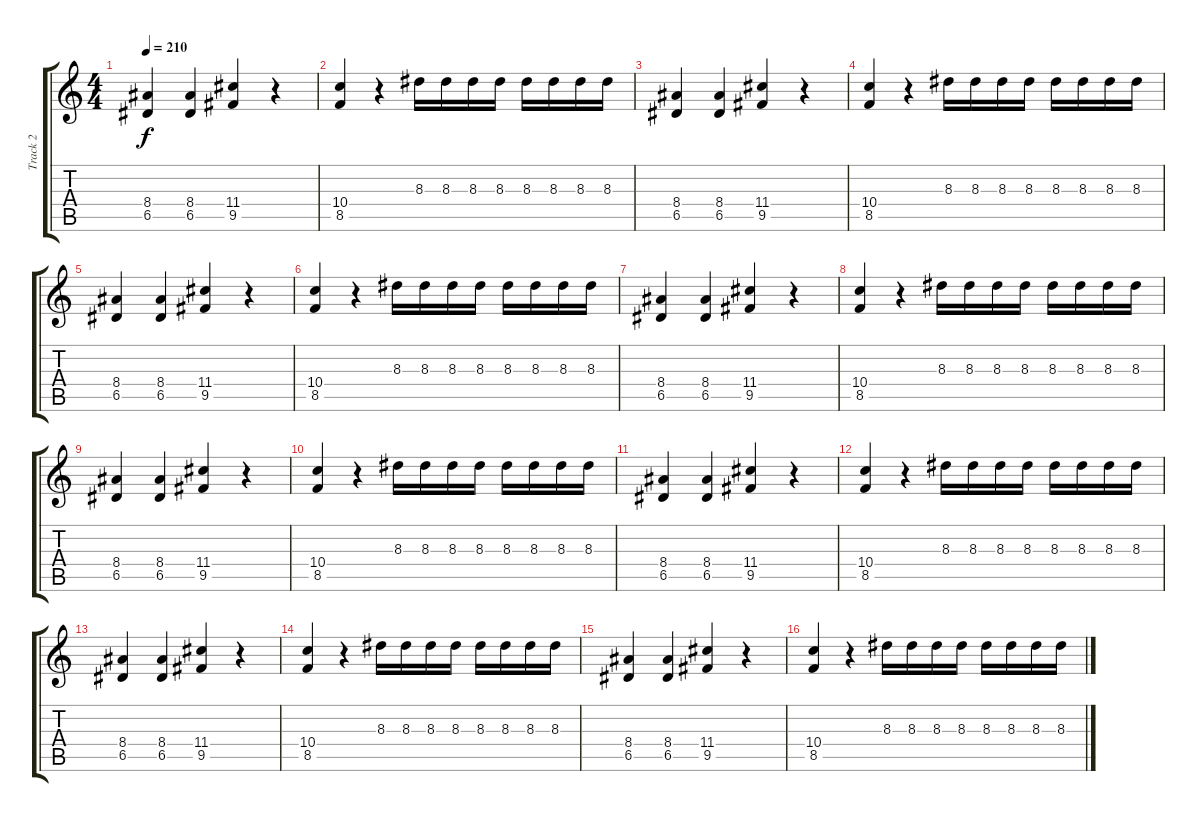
\track ("Track 2" "Track 2") {instrument distortionguitar}
\staff {score tabs}
\tuning (E4 B3 G3 D3 A2 E2) {hide}
\ts (4 4)
\tempo 210
\clef g2
\ks c
(8.4 6.5).4{dy f} (8.4 6.5).4 (11.4 9.5).4 r.4 |
(10.4 8.5).4 r.4 8.3.16 8.3.16 8.3.16 8.3.16 8.3.16 8.3.16 8.3.16 8.3.16 |
(8.4 6.5).4 (8.4 6.5).4 (11.4 9.5).4 r.4 |
(10.4 8.5).4 r.4 8.3.16 8.3.16 8.3.16 8.3.16 8.3.16 8.3.16 8.3.16 8.3.16 |
(8.4 6.5).4 (8.4 6.5).4 (11.4 9.5).4 r.4 |
(10.4 8.5).4 r.4 8.3.16 8.3.16 8.3.16 8.3.16 8.3.16 8.3.16 8.3.16 8.3.16 |
(8.4 6.5).4 (8.4 6.5).4 (11.4 9.5).4 r.4 |
(10.4 8.5).4 r.4 8.3.16 8.3.16 8.3.16 8.3.16 8.3.16 8.3.16 8.3.16 8.3.16 |
(8.4 6.5).4 (8.4 6.5).4 (11.4 9.5).4 r.4 |
(10.4 8.5).4 r.4 8.3.16 8.3.16 8.3.16 8.3.16 8.3.16 8.3.16 8.3.16 8.3.16 |
(8.4 6.5).4 (8.4 6.5).4 (11.4 9.5).4 r.4 |
(10.4 8.5).4 r.4 8.3.16 8.3.16 8.3.16 8.3.16 8.3.16 8.3.16 8.3.16 8.3.16 |
(8.4 6.5).4 (8.4 6.5).4 (11.4 9.5).4 r.4 |
(10.4 8.5).4 r.4 8.3.16 8.3.16 8.3.16 8.3.16 8.3.16 8.3.16 8.3.16 8.3.16 |
(8.4 6.5).4 (8.4 6.5).4 (11.4 9.5).4 r.4 |
(10.4 8.5).4 r.4 8.3.16 8.3.16 8.3.16 8.3.16 8.3.16 8.3.16 8.3.16 8.3.16
